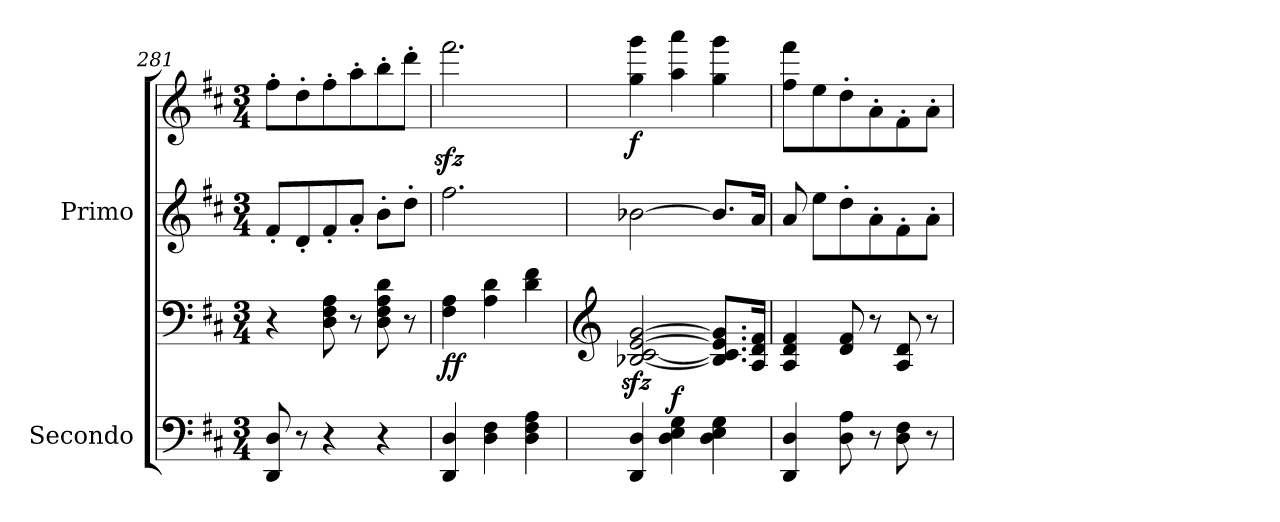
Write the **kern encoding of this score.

**kern	**kern	**dynam	**kern	**kern	**dynam
*part2	*part2	*part2	*part1	*part1	*part1
*staff4	*staff3	*staff3/4	*staff2	*staff1	*staff1/2
*I"Secondo	*	*	*I"Primo	*	*
*I'Sec.	*	*	*I'Pri.	*	*
!!LO:LB:g=z
*clefF4	*clefF4	*	*clefG2	*clefG2	*
*k[f#c#]	*k[f#c#]	*	*k[f#c#]	*k[f#c#]	*
*M3/4	*M3/4	*	*M3/4	*M3/4	*
=281	=281	=281	=281	=281	=281
8DD/ 8D/	4r	.	8f#'/L	8ff#'\L	.
8r	.	.	8d'/	8dd'\	.
4r	8D\ 8F#\ 8A\	.	8f#'/	8ff#'\	.
.	8r	.	8a'/J	8aa'\	.
4r	8D\ 8F#\ 8A\ 8d\	.	8b'\L	8bb'\	.
.	8r	.	8dd'\J	8ddd'\J	.
=282	=282	=282	=282	=282	=282
!	!	!LO:DY:b	!	!	!
4DD/ 4D/	4F#\ 4A\	ff	2.ff#\	2.fff#zz<\	.
4D\ 4F#\	4A\ 4d\	.	.	.	.
4D\ 4F#\ 4A\	4d\ 4f#\	.	.	.	.
=283	=283	=283	=283	=283	=283
*	*clefG2	*	*	*	*
!	!	!	!	!	!LO:DY:b
4DD/ 4D/	[2B-X/zz< [2c#/zz< [2e/zz< [2g/zz<	.	[2b-X\	4gg\ 4ggg\	f
!	!	!LO:DY:a=2	!	!	!
4D\ 4E\ 4G\	.	f	.	4aa\ 4aaa\	.
4D\ 4E\ 4G\	8.B-/] 8.c#/] 8.e/] 8.g/]L	.	8.b-/L]	4gg\ 4ggg\	.
.	16A/ 16d/ 16f#/Jk	.	16a/Jk	.	.
=284	=284	=284	=284	=284	=284
4DD/ 4D/	4A/ 4d/ 4f#/	.	8a/	8ff#\ 8fff#\L	.
.	.	.	8ee\L	8ee\	.
8D\ 8A\	8d/ 8f#/	.	8dd'\	8dd'\	.
8r	8r	.	8a'\	8a'\	.
8D\ 8F#\	8A/ 8d/	.	8f#'\	8f#'\	.
8r	8r	.	8a'\J	8a'\J	.
=	=	=	=	=	=
*-	*-	*-	*-	*-	*-
